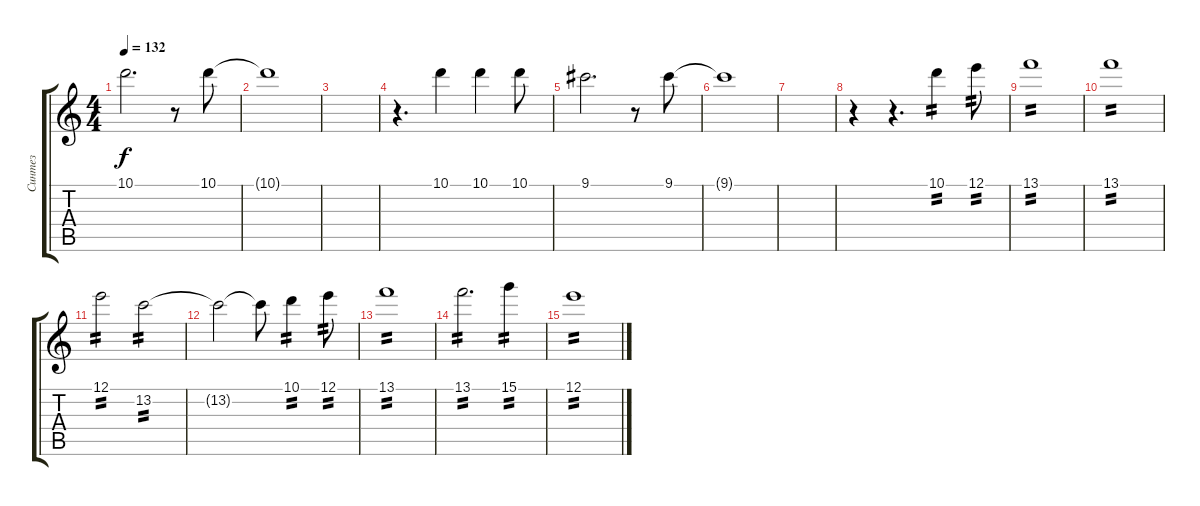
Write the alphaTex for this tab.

\track ("Синтез" "Синтез") {instrument overdrivenguitar}
\staff {score tabs}
\tuning (E4 B3 G3 D3 A2 E2) {hide}
\ts (4 4)
\tempo 132
\clef g2
\ks c
10.1.2{d dy f} r.8 10.1.8 |
10.1{t}.1 |
|
r.4{d} 10.1.4 10.1.4 10.1.8 |
9.1.2{d} r.8 9.1.8 |
9.1{t}.1 |
|
r.4 r.4{d} 10.1.4{tp 2 volume 6 instrument overdrivenguitar} 12.1.8{tp 2} |
13.1.1{tp 2} |
13.1.1{tp 2} |
12.1.2{tp 2} 13.2.2{tp 2} |
13.2{t}.2 13.2{t}.8 10.1.4{tp 2} 12.1.8{tp 2} |
13.1.1{tp 2} |
13.1.2{d tp 2} 15.1.4{tp 2} |
12.1.1{tp 2}
